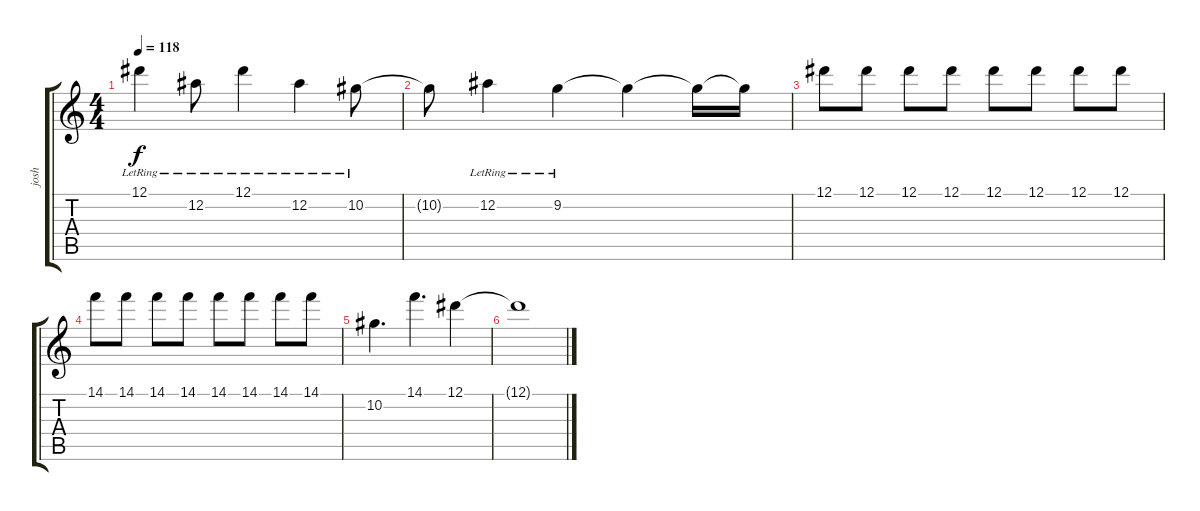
\track ("josh" "josh") {instrument electricguitarjazz}
\staff {score tabs}
\tuning (Eb4 Bb3 Gb3 Db3 Ab2 Eb2) {hide}
\ts (4 4)
\tempo 118
\clef g2
\ks c
12.1{lr}.4{dy f} 12.2{lr}.8 12.1{lr}.4 12.2{lr}.4 10.2{lr}.8 |
10.2{t}.8 12.2{lr}.4 9.2{lr}.4 9.2{t}.4 9.2{t}.16 9.2{t}.16 |
12.1.8 12.1.8 12.1.8 12.1.8 12.1.8 12.1.8 12.1.8 12.1.8 |
14.1.8 14.1.8 14.1.8 14.1.8 14.1.8 14.1.8 14.1.8 14.1.8 |
10.2.4{d} 14.1.4{d} 12.1.4 |
12.1{t}.1
